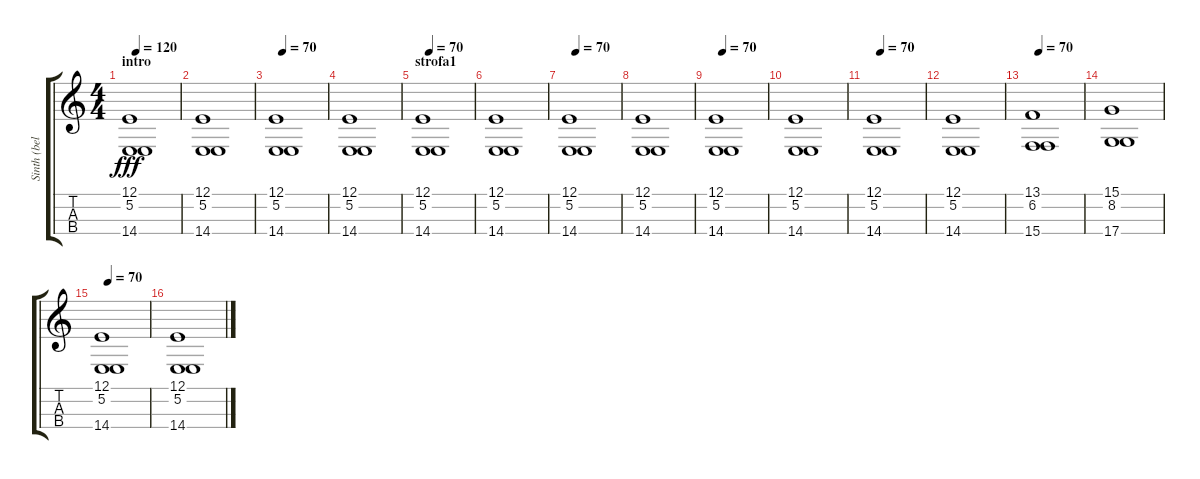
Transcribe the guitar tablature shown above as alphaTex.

\track ("Sinth (bell)" "Sinth (bel") {instrument tubularbells}
\staff {score tabs}
\tuning (E3 B2 G2 D2) {hide}
\ts (4 4)
\section ("" "intro")
\tempo 120
\tempo 70
\tempo 120
\clef g2
\ks c
(12.1 5.2 14.4).1{dy fff instrument tubularbells} |
(12.1 5.2 14.4).1 |
\tempo 70
(12.1 5.2 14.4).1 |
(12.1 5.2 14.4).1 |
\section ("" "strofa1")
\tempo 70
(12.1 5.2 14.4).1 |
(12.1 5.2 14.4).1 |
\tempo 70
(12.1 5.2 14.4).1 |
(12.1 5.2 14.4).1 |
\tempo 70
(12.1 5.2 14.4).1 |
(12.1 5.2 14.4).1 |
\tempo 70
(12.1 5.2 14.4).1 |
(12.1 5.2 14.4).1 |
\tempo 70
(13.1 6.2 15.4).1 |
(15.1 8.2 17.4).1 |
\tempo 70
(12.1 5.2 14.4).1 |
(12.1 5.2 14.4).1
